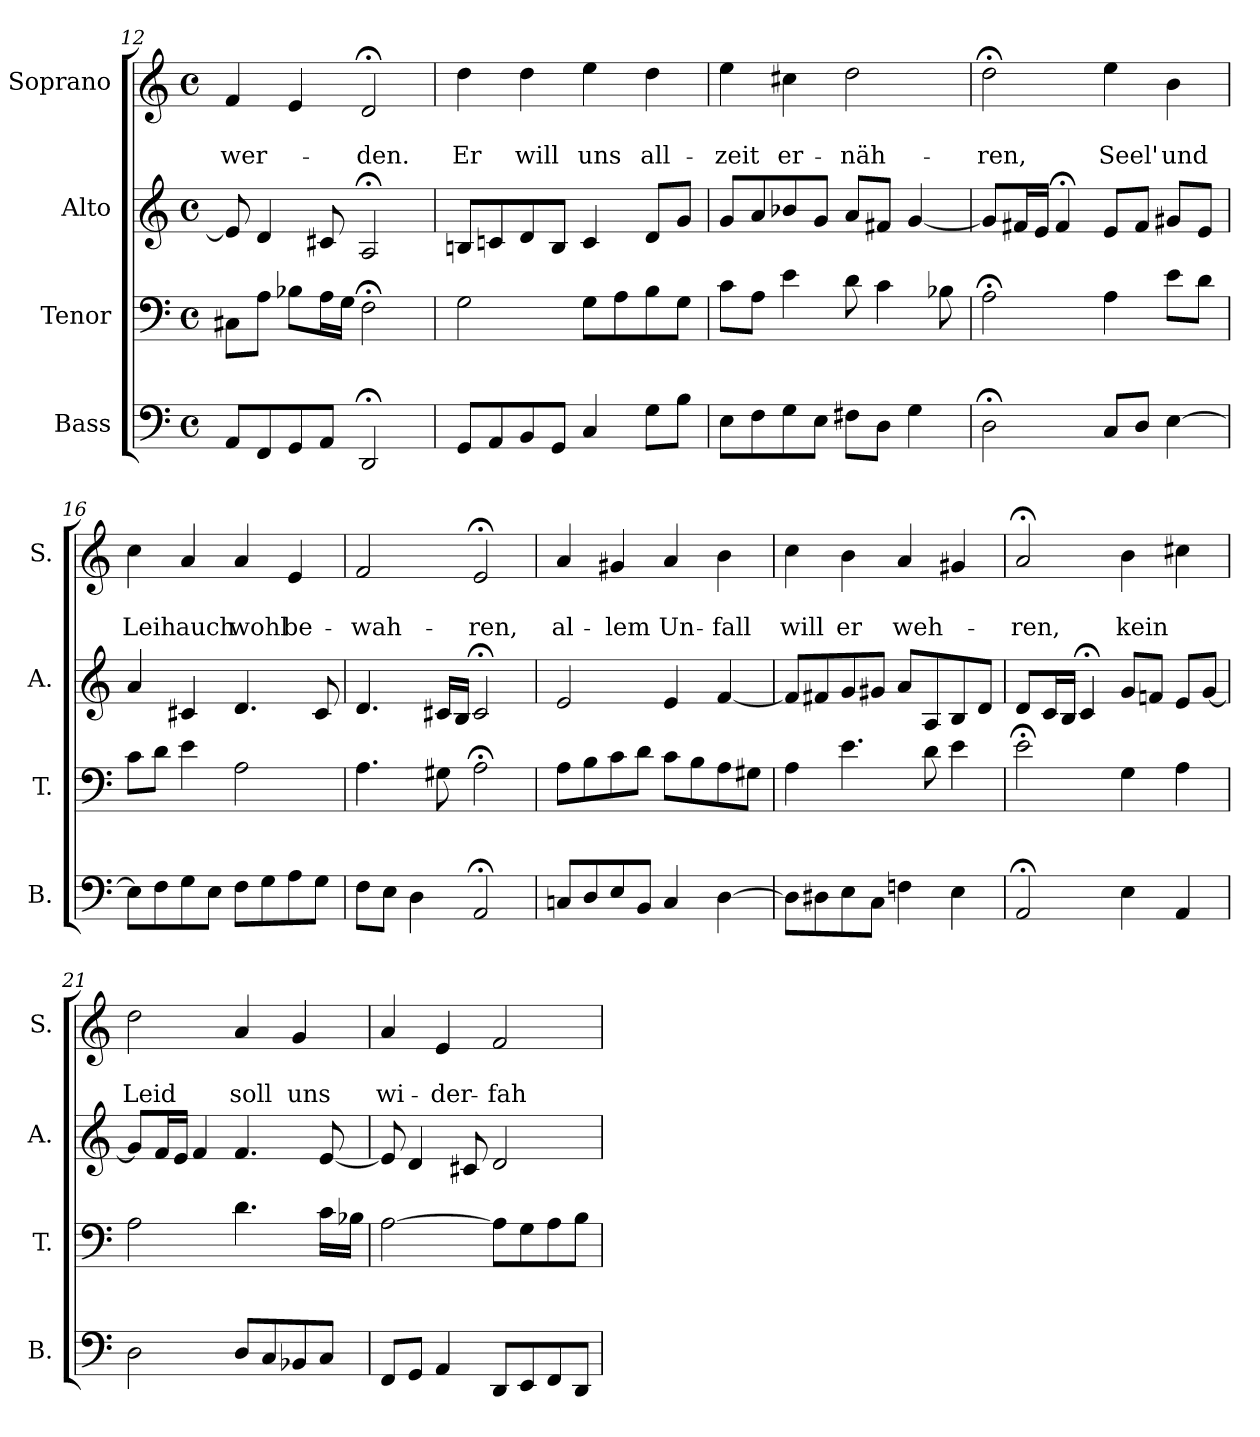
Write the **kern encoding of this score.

**kern	**kern	**kern	**kern	**text	**text
*part4	*part3	*part2	*part1	*part1	*part1
*staff4	*staff3	*staff2	*staff1	*staff1	*staff1
*I"Bass	*I"Tenor	*I"Alto	*I"Soprano	*	*
*I'B.	*I'T.	*I'A.	*I'S.	*	*
*clefF4	*clefF4	*clefG2	*clefG2	*	*
*k[]	*k[]	*k[]	*k[]	*	*
*	*	*	*a:	*	*
*M4/4	*M4/4	*M4/4	*M4/4	*	*
*met(c)	*met(c)	*met(c)	*met(c)	*	*
=12	=12	=12	=12	=12	=12
8AA/L	8C#X\L	8e/]	4f/	.	wer-
8FF/	8A\J	4d/	.	.	.
8GG/	8B-X\L	.	4e/	.	.
8AA/J	16A\L	8c#X/	.	.	.
.	16G\JJ	.	.	.	.
2DD;</	2F;<\	2A;</	2d;</	.	-den.
=13	=13	=13	=13	=13	=13
8GG/L	2G\	8Bn/L	4dd\	.	Er
8AA/	.	8cn/	.	.	.
8BB/	.	8d/	4dd\	.	will
8GG/J	.	8B/J	.	.	.
4C/	8G\L	4c/	4ee\	.	uns
.	8A\	.	.	.	.
8G\L	8B\	8d/L	4dd\	.	all-
8B\J	8G\J	8g/J	.	.	.
=14	=14	=14	=14	=14	=14
8E\L	8c\L	8g/L	4ee\	.	-zeit
8F\	8A\J	8a/	.	.	.
8G\	4e\	8b-X/	4cc#X\	.	er-
8E\J	.	8g/J	.	.	.
8F#X\L	8d\	8a/L	2dd\	.	-näh-
8D\J	4c\	8f#X/J	.	.	.
4G\	.	[4g/	.	.	.
.	8B-X\	.	.	.	.
=15	=15	=15	=15	=15	=15
2D;<\	2A;<\	8g/L]	2dd;<\	.	-ren,
.	.	16f#X/L	.	.	.
.	.	16e/JJ	.	.	.
.	.	4f#;</	.	.	.
8C/L	4A\	8e/L	4ee\	.	Seel'
8D/J	.	8f#/J	.	.	.
[4E\	8e\L	8g#X/L	4b\	.	und
.	8d\J	8e/J	.	.	.
!!LO:LB:g=z
=16	=16	=16	=16	=16	=16
8E\L]	8c\L	4a/	4cc\	.	Leih
8F\	8d\J	.	.	.	.
8G\	4e\	4c#X/	4a/	.	auch
8E\J	.	.	.	.	.
8F\L	2A\	4.d/	4a/	.	wohl
8G\	.	.	.	.	.
8A\	.	.	4e/	.	be-
8G\J	.	8c#/	.	.	.
=17	=17	=17	=17	=17	=17
8F\L	4.A\	4.d/	2f/	.	-wah-
8E\J	.	.	.	.	.
4D\	.	.	.	.	.
.	8G#X\	16c#X/LL	.	.	.
.	.	16B/JJ	.	.	.
2AA;</	2A;<\	2c#;</	2e;</	.	-ren,
=18	=18	=18	=18	=18	=18
8Cn/L	8A\L	2e/	4a/	.	al-
8D/	8B\	.	.	.	.
8E/	8c\	.	4g#X/	.	-lem
8BB/J	8d\J	.	.	.	.
4C/	8c\L	4e/	4a/	.	Un-
.	8B\	.	.	.	.
[4D\	8A\	[4f/	4b\	.	-fall
.	8G#X\J	.	.	.	.
=19	=19	=19	=19	=19	=19
8D\L]	4A\	8f/L]	4cc\	.	will
8D#X\	.	8f#X/	.	.	.
8E\	4.e\	8g/	4b\	.	er
8C\J	.	8g#X/J	.	.	.
4Fn\	.	8a/L	4a/	.	weh-
.	8d\	8A/	.	.	.
4E\	4e\	8B/	4g#X/	.	.
.	.	8d/J	.	.	.
=20	=20	=20	=20	=20	=20
2AA;</	2e;<\	8d/L	2a;</	.	-ren,
.	.	16c/L	.	.	.
.	.	16B/JJ	.	.	.
.	.	4c;</	.	.	.
4E\	4G\	8g/L	4b\	.	kein
.	.	8fn/J	.	.	.
4AA/	4A\	8e/L	4cc#X\	.	.
.	.	[8g/J	.	.	.
!!LO:PB:g=z
=21	=21	=21	=21	=21	=21
2D\	2A\	8g/L]	2dd\	.	Leid
.	.	16f/L	.	.	.
.	.	16e/JJ	.	.	.
.	.	4f/	.	.	.
8D/L	4.d\	4.f/	4a/	.	soll
8C/	.	.	.	.	.
8BB-X/	.	.	4g/	.	uns
8C/J	16c\LL	[8e/	.	.	.
.	16B-X\JJ	.	.	.	.
=22	=22	=22	=22	=22	=22
8FF/L	[2A\	8e/]	4a/	.	wi-
8GG/J	.	4d/	.	.	.
4AA/	.	.	4e/	.	-der-
.	.	8c#X/	.	.	.
8DD/L	8A\L]	2d/	2f/	.	-fah-
8EE/	8G\	.	.	.	.
8FF/	8A\	.	.	.	.
8DD/J	8B\J	.	.	.	.
=	=	=	=	=	=
*-	*-	*-	*-	*-	*-
